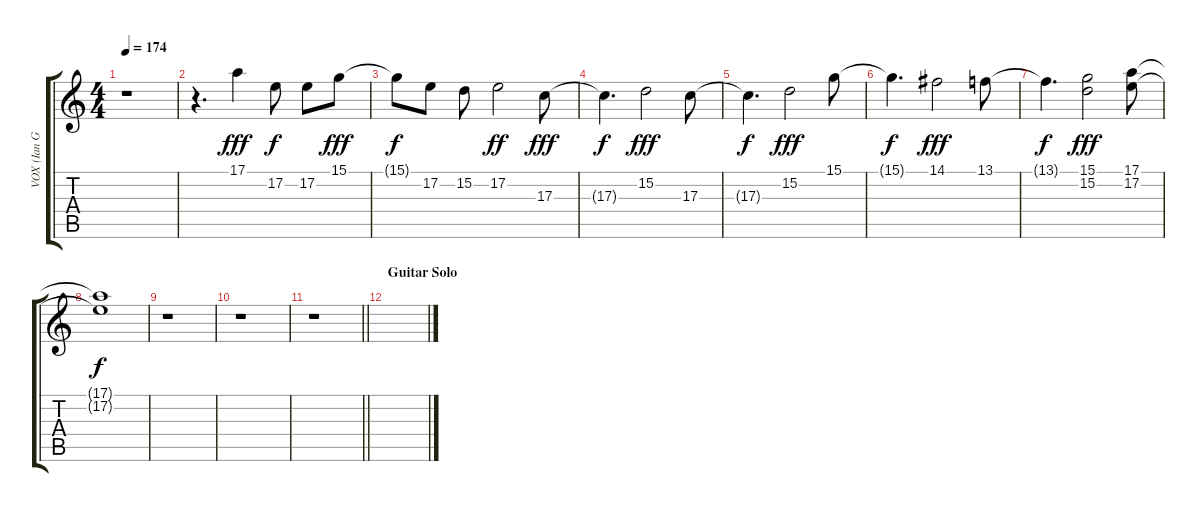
\track ("VOX (Ian Gillan)" "VOX (Ian G") {instrument lead6voice}
\staff {score tabs}
\tuning (E4 B3 G3 D3 A2 E2) {hide}
\ts (4 4)
\tempo 174
\clef g2
\ks c
r.1{dy fff} |
r.4{d} 17.1.4 17.2.8{dy f} 17.2.8 15.1.8{dy fff} |
15.1{t}.8{dy f} 17.2.8 15.2.8 17.2.2{dy ff} 17.3.8{dy fff} |
17.3{t}.4{d dy f} 15.2.2{dy fff} 17.3.8 |
17.3{t}.4{d dy f} 15.2.2{dy fff} 15.1.8 |
15.1{t}.4{d dy f} 14.1.2{dy fff} 13.1.8 |
13.1{t}.4{d dy f} (15.1 15.2).2{dy fff} (17.1 17.2).8 |
(17.1{t} 17.2{t}).1{dy f} |
r.1 |
r.1 |
\barLineRight lightlight
r.1 |
\section ("" "Guitar Solo")
